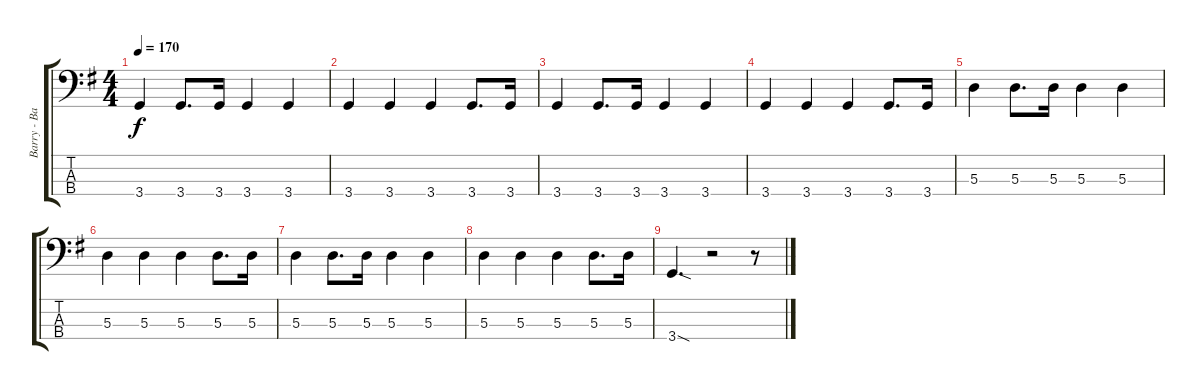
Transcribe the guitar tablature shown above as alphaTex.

\track ("Barry - Bass" "Barry - Ba") {instrument electricbasspick}
\staff {score tabs}
\tuning (G2 D2 A1 E1) {hide}
\ts (4 4)
\tempo 170
\clef f4
\ks g
3.4.4{dy f} 3.4.8{d} 3.4.16 3.4.4 3.4.4 |
3.4.4 3.4.4 3.4.4 3.4.8{d} 3.4.16 |
3.4.4 3.4.8{d} 3.4.16 3.4.4 3.4.4 |
3.4.4 3.4.4 3.4.4 3.4.8{d} 3.4.16 |
5.3.4 5.3.8{d} 5.3.16 5.3.4 5.3.4 |
5.3.4 5.3.4 5.3.4 5.3.8{d} 5.3.16 |
5.3.4 5.3.8{d} 5.3.16 5.3.4 5.3.4 |
5.3.4 5.3.4 5.3.4 5.3.8{d} 5.3.16 |
3.4{sod}.4{d} r.2 r.8
